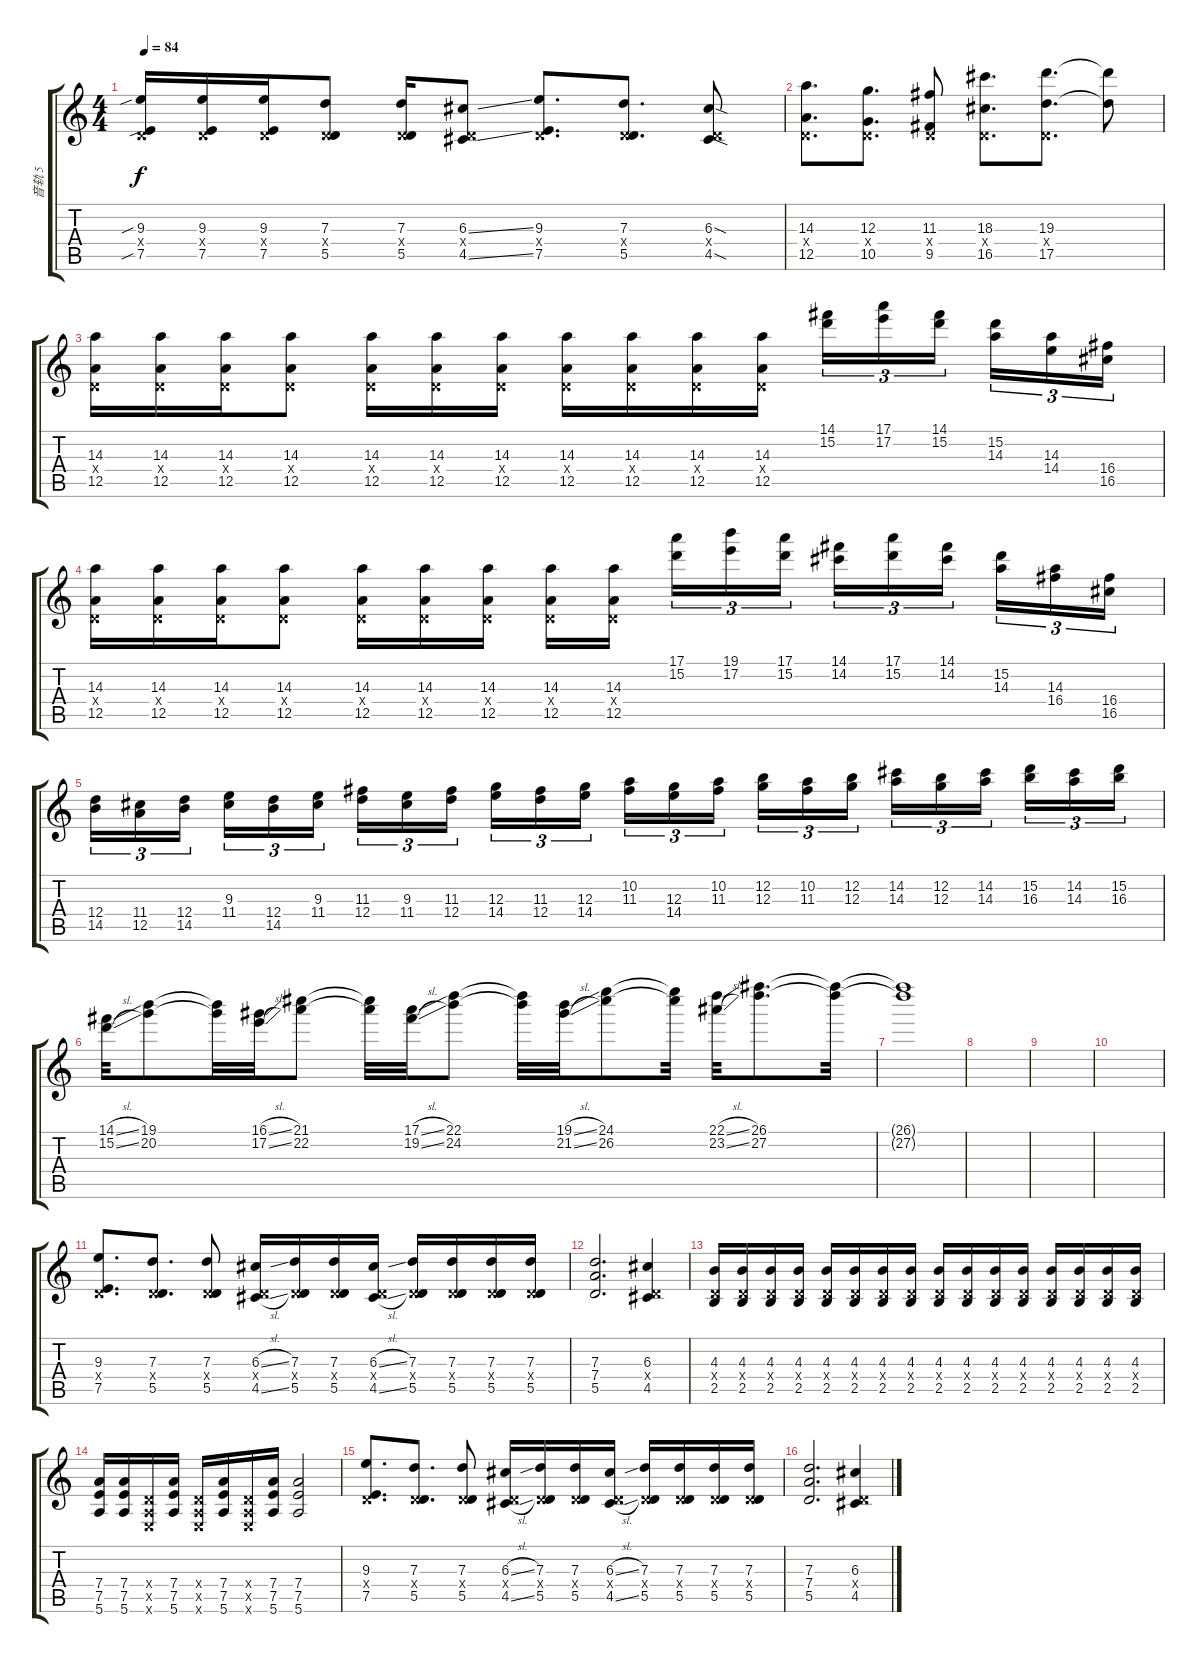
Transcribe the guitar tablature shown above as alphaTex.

\track ("音轨 5" "音轨 5") {instrument distortionguitar}
\staff {score tabs}
\tuning (E4 B3 G3 D3 A2 E2) {hide}
\ts (4 4)
\tempo 84
\clef g2
\ks c
(9.3{sib} 0.4{x} 7.5{sib}).16{dy f} (9.3 0.4{x} 7.5).16 (9.3 0.4{x} 7.5).16 (7.3 0.4{x} 5.5).8 (7.3 0.4{x} 5.5).16 (6.3{ss} 0.4{x} 4.5{ss}).8 (9.3 0.4{x} 7.5).8{d} (7.3 0.4{x} 5.5).8{d} (6.3{sod} 0.4{x} 4.5{sod}).8 |
(14.3 0.4{x} 12.5).8{d} (12.3 0.4{x} 10.5).8{d} (11.3 0.4{x} 9.5).8 (18.3 0.4{x} 16.5).8{d} (19.3 0.4{x} 17.5).8{d} (19.3{t} 17.5{t}).8 |
(14.3 0.4{x} 12.5).16 (14.3 0.4{x} 12.5).16 (14.3 0.4{x} 12.5).16 (14.3 0.4{x} 12.5).8 (14.3 0.4{x} 12.5).16 (14.3 0.4{x} 12.5).16 (14.3 0.4{x} 12.5).16 (14.3 0.4{x} 12.5).16 (14.3 0.4{x} 12.5).16 (14.3 0.4{x} 12.5).16 (14.3 0.4{x} 12.5).16 (14.1 15.2).16{tu (3 2)} (17.1 17.2).16{tu (3 2)} (14.1 15.2).16{tu (3 2)} (15.2 14.3).16{tu (3 2)} (14.3 14.4).16{tu (3 2)} (16.4 16.5).16{tu (3 2)} |
(14.3 0.4{x} 12.5).16 (14.3 0.4{x} 12.5).16 (14.3 0.4{x} 12.5).16 (14.3 0.4{x} 12.5).8 (14.3 0.4{x} 12.5).16 (14.3 0.4{x} 12.5).16 (14.3 0.4{x} 12.5).16 (14.3 0.4{x} 12.5).16 (14.3 0.4{x} 12.5).16 (17.1 15.2).16{tu (3 2)} (19.1 17.2).16{tu (3 2)} (17.1 15.2).16{tu (3 2)} (14.1 14.2).16{tu (3 2)} (17.1 15.2).16{tu (3 2)} (14.1 14.2).16{tu (3 2)} (15.2 14.3).16{tu (3 2)} (14.3 16.4).16{tu (3 2)} (16.4 16.5).16{tu (3 2)} |
(12.4 14.5).16{tu (3 2)} (11.4 12.5).16{tu (3 2)} (12.4 14.5).16{tu (3 2)} (9.3 11.4).16{tu (3 2)} (12.4 14.5).16{tu (3 2)} (9.3 11.4).16{tu (3 2)} (11.3 12.4).16{tu (3 2)} (9.3 11.4).16{tu (3 2)} (11.3 12.4).16{tu (3 2)} (12.3 14.4).16{tu (3 2)} (11.3 12.4).16{tu (3 2)} (12.3 14.4).16{tu (3 2)} (10.2 11.3).16{tu (3 2)} (12.3 14.4).16{tu (3 2)} (10.2 11.3).16{tu (3 2)} (12.2 12.3).16{tu (3 2)} (10.2 11.3).16{tu (3 2)} (12.2 12.3).16{tu (3 2)} (14.2 14.3).16{tu (3 2)} (12.2 12.3).16{tu (3 2)} (14.2 14.3).16{tu (3 2)} (15.2 16.3).16{tu (3 2)} (14.2 14.3).16{tu (3 2)} (15.2 16.3).16{tu (3 2)} |
(14.1{sl} 15.2{sl}).32 (19.1 20.2).8 (19.1{t} 20.2{t}).32 (16.1{sl} 17.2{sl}).32 (21.1 22.2).8 (21.1{t} 22.2{t}).32 (17.1{sl} 19.2{sl}).32 (22.1 24.2).8 (22.1{t} 24.2{t}).32 (19.1{sl} 21.2{sl}).32 (24.1 26.2).8 (24.1{t} 26.2{t}).32 (22.1{sl} 23.2{sl}).32 (26.1 27.2).8{d} (26.1{t} 27.2{t}).32 |
(26.1{t} 27.2{t}).1{volume 2} |
|
|
|
(9.3 0.4{x} 7.5).8{d volume 16} (7.3 0.4{x} 5.5).8{d} (7.3 0.4{x} 5.5).8 (6.3{sl} 0.4{x} 4.5{sl}).16 (7.3 0.4{x} 5.5).16 (7.3 0.4{x} 5.5).16 (6.3{sl} 0.4{x} 4.5{sl}).16 (7.3 0.4{x} 5.5).16 (7.3 0.4{x} 5.5).16 (7.3 0.4{x} 5.5).16 (7.3 0.4{x} 5.5).16 |
(7.3 7.4 5.5).2{d} (6.3 0.4{x} 4.5).4 |
(4.3 0.4{x} 2.5).16 (4.3 0.4{x} 2.5).16 (4.3 0.4{x} 2.5).16 (4.3 0.4{x} 2.5).16 (4.3 0.4{x} 2.5).16 (4.3 0.4{x} 2.5).16 (4.3 0.4{x} 2.5).16 (4.3 0.4{x} 2.5).16 (4.3 0.4{x} 2.5).16 (4.3 0.4{x} 2.5).16 (4.3 0.4{x} 2.5).16 (4.3 0.4{x} 2.5).16 (4.3 0.4{x} 2.5).16 (4.3 0.4{x} 2.5).16 (4.3 0.4{x} 2.5).16 (4.3 0.4{x} 2.5).16 |
(7.4 7.5 5.6).16 (7.4 7.5 5.6).16 (0.4{x} 0.5{x} 0.6{x}).16 (7.4 7.5 5.6).16 (0.4{x} 0.5{x} 0.6{x}).16 (7.4 7.5 5.6).16 (0.4{x} 0.5{x} 0.6{x}).16 (7.4 7.5 5.6).16 (7.4 7.5 5.6).2 |
(9.3 0.4{x} 7.5).8{d} (7.3 0.4{x} 5.5).8{d} (7.3 0.4{x} 5.5).8 (6.3{sl} 0.4{x} 4.5{sl}).16 (7.3 0.4{x} 5.5).16 (7.3 0.4{x} 5.5).16 (6.3{sl} 0.4{x} 4.5{sl}).16 (7.3 0.4{x} 5.5).16 (7.3 0.4{x} 5.5).16 (7.3 0.4{x} 5.5).16 (7.3 0.4{x} 5.5).16 |
(7.3 7.4 5.5).2{d} (6.3 0.4{x} 4.5).4
